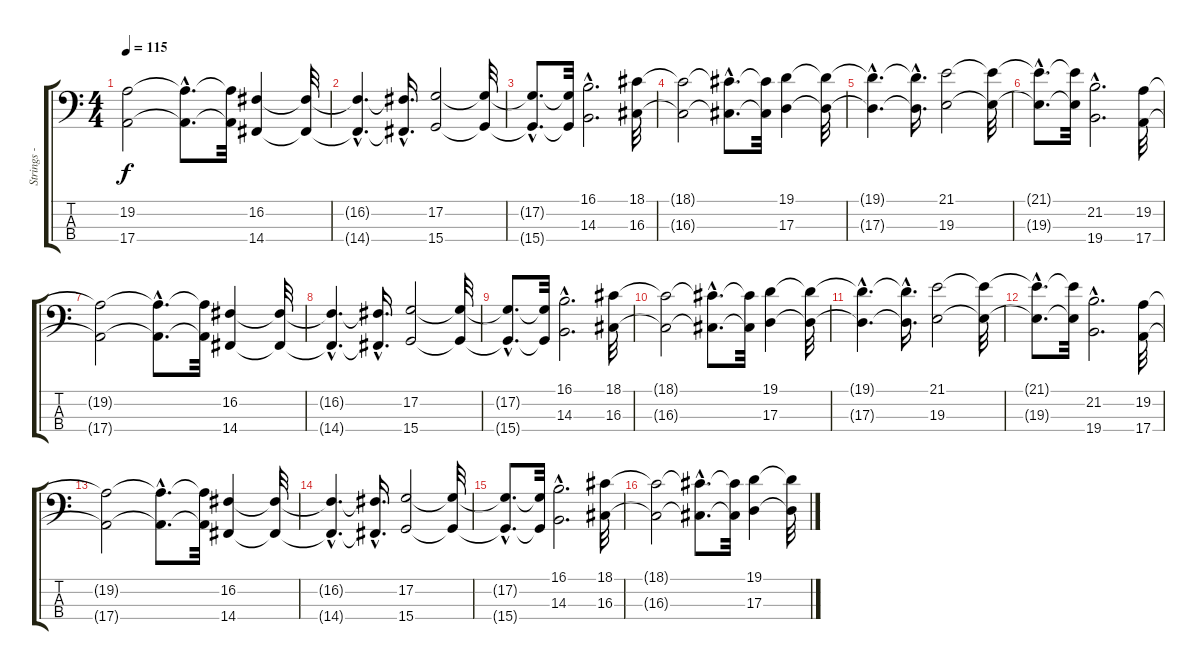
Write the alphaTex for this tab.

\track ("Strings - Sherinian" "Strings - ") {instrument stringensemble1}
\staff {score tabs}
\tuning (G2 D2 A1 E1) {hide}
\ts (4 4)
\tempo 115
\clef f4
\ks c
(19.2{t} 17.4{t}).2{dy f} (19.2{hac t} 17.4{hac t}).8{d} (19.2{t} 17.4{t}).32 (16.2 14.4).4 (16.2{t} 14.4{t}).32 |
(16.2{hac t} 14.4{hac t}).4{d} (16.2{hac t} 14.4{hac t}).16{d} (17.2 15.4).2 (17.2{t} 15.4{t}).32 |
(17.2{hac t} 15.4{hac t}).8{d} (17.2{t} 15.4{t}).32 (16.1{hac} 14.3{hac}).2{d} (18.1 16.3).32 |
(18.1{t} 16.3{t}).2 (18.1{hac t} 16.3{hac t}).8{d} (18.1{t} 16.3{t}).32 (19.1 17.3).4 (19.1{t} 17.3{t}).32 |
(19.1{hac t} 17.3{hac t}).4{d} (19.1{hac t} 17.3{hac t}).16{d} (21.1 19.3).2 (21.1{t} 19.3{t}).32 |
(21.1{hac t} 19.3{hac t}).8{d} (21.1{t} 19.3{t}).32 (21.2{hac} 19.4{hac}).2{d} (19.2 17.4).32 |
(19.2{t} 17.4{t}).2 (19.2{hac t} 17.4{hac t}).8{d} (19.2{t} 17.4{t}).32 (16.2 14.4).4 (16.2{t} 14.4{t}).32 |
(16.2{hac t} 14.4{hac t}).4{d} (16.2{hac t} 14.4{hac t}).16{d} (17.2 15.4).2 (17.2{t} 15.4{t}).32 |
(17.2{hac t} 15.4{hac t}).8{d} (17.2{t} 15.4{t}).32 (16.1{hac} 14.3{hac}).2{d} (18.1 16.3).32 |
(18.1{t} 16.3{t}).2 (18.1{hac t} 16.3{hac t}).8{d} (18.1{t} 16.3{t}).32 (19.1 17.3).4 (19.1{t} 17.3{t}).32 |
(19.1{hac t} 17.3{hac t}).4{d} (19.1{hac t} 17.3{hac t}).16{d} (21.1 19.3).2 (21.1{t} 19.3{t}).32 |
(21.1{hac t} 19.3{hac t}).8{d} (21.1{t} 19.3{t}).32 (21.2{hac} 19.4{hac}).2{d} (19.2 17.4).32 |
(19.2{t} 17.4{t}).2 (19.2{hac t} 17.4{hac t}).8{d} (19.2{t} 17.4{t}).32 (16.2 14.4).4 (16.2{t} 14.4{t}).32 |
(16.2{hac t} 14.4{hac t}).4{d} (16.2{hac t} 14.4{hac t}).16{d} (17.2 15.4).2 (17.2{t} 15.4{t}).32 |
(17.2{hac t} 15.4{hac t}).8{d} (17.2{t} 15.4{t}).32 (16.1{hac} 14.3{hac}).2{d} (18.1 16.3).32 |
(18.1{t} 16.3{t}).2 (18.1{hac t} 16.3{hac t}).8{d} (18.1{t} 16.3{t}).32 (19.1 17.3).4 (19.1{t} 17.3{t}).32
